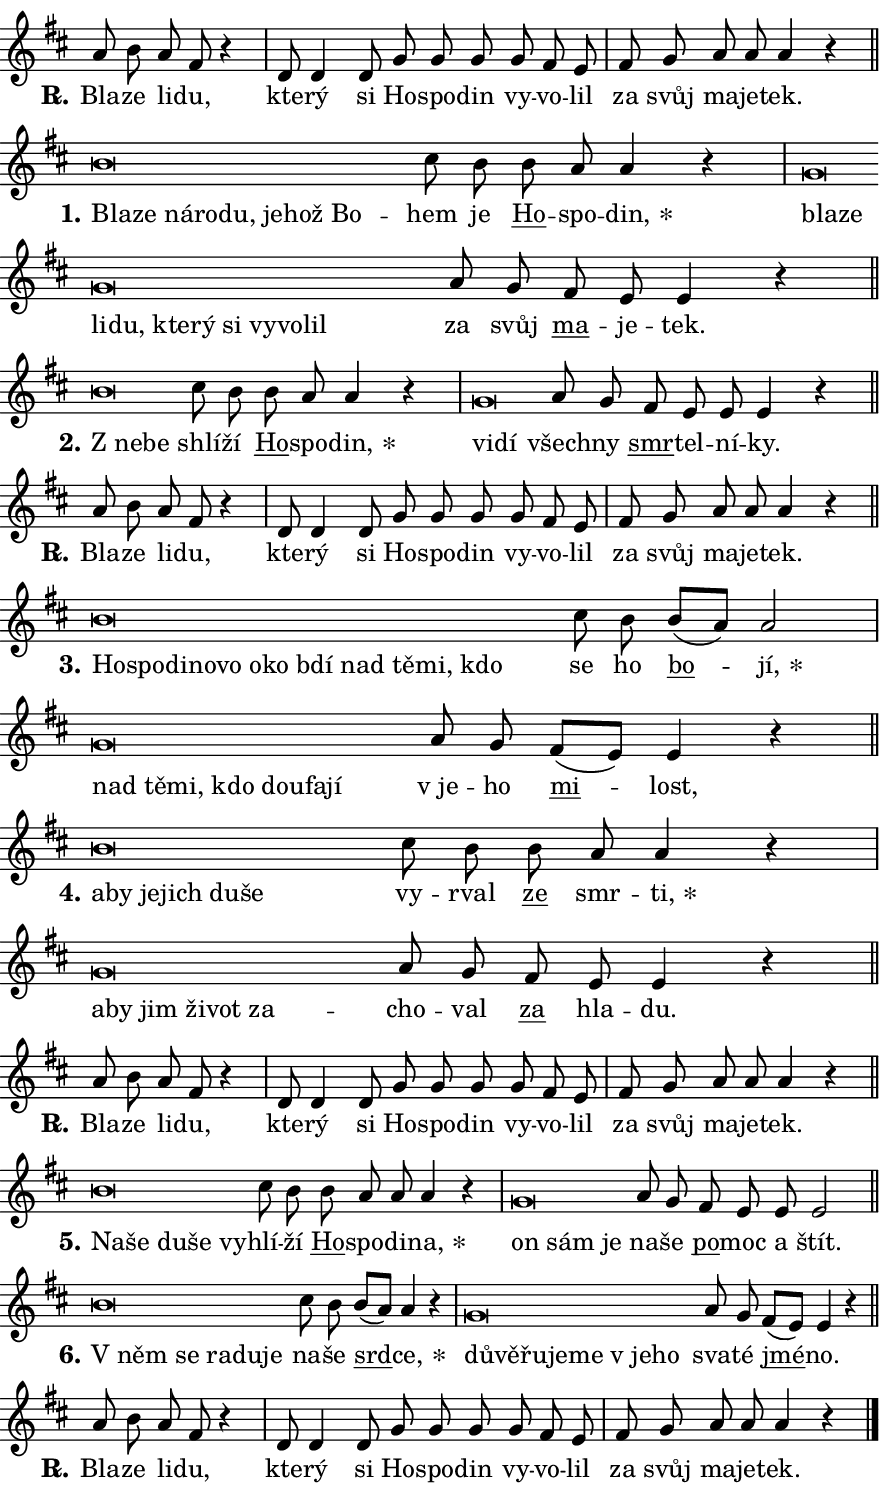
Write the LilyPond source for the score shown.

\version "2.24.0"
\header { tagline = "" }
\paper {
  indent = 0\cm
  top-margin = 0\cm
  right-margin = 0.13\cm % to fit lyric hyphens
  bottom-margin = 0\cm
  left-margin = 0\cm
  paper-width = 15\cm
  page-breaking = #ly:one-page-breaking
  system-system-spacing.basic-distance = #11
  score-system-spacing.basic-distance = #11
  ragged-last = ##f
}


%% Author: Thomas Morley
%% https://lists.gnu.org/archive/html/lilypond-user/2020-05/msg00002.html
#(define (line-position grob)
"Returns position of @var[grob} in current system:
   @code{'start}, if at first time-step
   @code{'end}, if at last time-step
   @code{'middle} otherwise
"
  (let* ((col (ly:item-get-column grob))
         (ln (ly:grob-object col 'left-neighbor))
         (rn (ly:grob-object col 'right-neighbor))
         (col-to-check-left (if (ly:grob? ln) ln col))
         (col-to-check-right (if (ly:grob? rn) rn col))
         (break-dir-left
           (and
             (ly:grob-property col-to-check-left 'non-musical #f)
             (ly:item-break-dir col-to-check-left)))
         (break-dir-right
           (and
             (ly:grob-property col-to-check-right 'non-musical #f)
             (ly:item-break-dir col-to-check-right))))
        (cond ((eqv? 1 break-dir-left) 'start)
              ((eqv? -1 break-dir-right) 'end)
              (else 'middle))))

#(define (tranparent-at-line-position vctor)
  (lambda (grob)
  "Relying on @code{line-position} select the relevant enry from @var{vctor}.
Used to determine transparency,"
    (case (line-position grob)
      ((end) (not (vector-ref vctor 0)))
      ((middle) (not (vector-ref vctor 1)))
      ((start) (not (vector-ref vctor 2))))))

noteHeadBreakVisibility =
#(define-music-function (break-visibility)(vector?)
"Makes @code{NoteHead}s transparent relying on @var{break-visibility}"
#{
  \override NoteHead.transparent =
    #(tranparent-at-line-position break-visibility)
#})

#(define delete-ledgers-for-transparent-note-heads
  (lambda (grob)
    "Reads whether a @code{NoteHead} is transparent.
If so this @code{NoteHead} is removed from @code{'note-heads} from
@var{grob}, which is supposed to be @code{LedgerLineSpanner}.
As a result ledgers are not printed for this @code{NoteHead}"
    (let* ((nhds-array (ly:grob-object grob 'note-heads))
           (nhds-list
             (if (ly:grob-array? nhds-array)
                 (ly:grob-array->list nhds-array)
                 '()))
           ;; Relies on the transparent-property being done before
           ;; Staff.LedgerLineSpanner.after-line-breaking is executed.
           ;; This is fragile ...
           (to-keep
             (remove
               (lambda (nhd)
                 (ly:grob-property nhd 'transparent #f))
               nhds-list)))
      ;; TODO find a better method to iterate over grob-arrays, similiar
      ;; to filter/remove etc for lists
      ;; For now rebuilt from scratch
      (set! (ly:grob-object grob 'note-heads)  '())
      (for-each
        (lambda (nhd)
          (ly:pointer-group-interface::add-grob grob 'note-heads nhd))
        to-keep))))

squashNotes = {
  \override NoteHead.X-extent = #'(-0.2 . 0.2)
  \override NoteHead.Y-extent = #'(-0.75 . 0)
  \override NoteHead.stencil =
    #(lambda (grob)
       (let ((pos (ly:grob-property grob 'staff-position)))
         (begin
           (if (< pos -7) (display "ERROR: Lower brevis then expected\n") (display ""))
           (if (<= pos -6) ly:text-interface::print ly:note-head::print))))
}
unSquashNotes = {
  \revert NoteHead.X-extent
  \revert NoteHead.Y-extent
  \revert NoteHead.stencil
}

hideNotes = \noteHeadBreakVisibility #begin-of-line-visible
unHideNotes = \noteHeadBreakVisibility #all-visible

% work-around for resetting accidentals
% https://lilypond.org/doc/v2.23/Documentation/notation/displaying-rhythms#unmetered-music
cadenzaMeasure = {
  \cadenzaOff
  \partial 1024 s1024
  \cadenzaOn
}

#(define-markup-command (accent layout props text) (markup?)
  "Underline accented syllable"
  (interpret-markup layout props
    #{\markup \override #'(offset . 4.3) \underline { #text }#}))

responsum = \markup \concat {
  "R" \hspace #-1.05 \path #0.1 #'((moveto 0 0.07) (lineto 0.9 0.8)) \hspace #0.05 "."
}

spaceSize = #0.6828661417322834 % exact space size for TeX Gyre Schola

\layout {
  \context {
    \Staff
    \remove "Time_signature_engraver"
    \override LedgerLineSpanner.after-line-breaking = #delete-ledgers-for-transparent-note-heads
  }
  \context {
    \Lyrics {
      \override LyricSpace.minimum-distance = \spaceSize
      \override LyricText.font-name = #"TeX Gyre Schola"
      \override LyricText.font-size = 1
      \override StanzaNumber.font-name = #"TeX Gyre Schola Bold"
      \override StanzaNumber.font-size = 1
    }
  }
  \context {
    \Score 
    \override NoteHead.text =
      #(lambda (grob) 
        (let ((pos (ly:grob-property grob 'staff-position)))
          #{\markup {
            \combine
              \halign #-0.55 \raise #(if (= pos -6) 0 0.5) \override #'(thickness . 2) \draw-line #'(3.2 . 0)
              \musicglyph "noteheads.sM1"
          }#}))
  }
}

% magnetic-lyrics.ily
%
%   written by
%     Jean Abou Samra <jean@abou-samra.fr>
%     Werner Lemberg <wl@gnu.org>
%
%   adapted by
%     Jiri Hon <jiri.hon@gmail.com>
%
% Version 2022-Apr-15

% https://www.mail-archive.com/lilypond-user@gnu.org/msg149350.html

#(define (Left_hyphen_pointer_engraver context)
   "Collect syllable-hyphen-syllable occurrences in lyrics and store
them in properties.  This engraver only looks to the left.  For
example, if the lyrics input is @code{foo -- bar}, it does the
following.

@itemize @bullet
@item
Set the @code{text} property of the @code{LyricHyphen} grob between
@q{foo} and @q{bar} to @code{foo}.

@item
Set the @code{left-hyphen} property of the @code{LyricText} grob with
text @q{foo} to the @code{LyricHyphen} grob between @q{foo} and
@q{bar}.
@end itemize

Use this auxiliary engraver in combination with the
@code{lyric-@/text::@/apply-@/magnetic-@/offset!} hook."
   (let ((hyphen #f)
         (text #f))
     (make-engraver
      (acknowledgers
       ((lyric-syllable-interface engraver grob source-engraver)
        (set! text grob)))
      (end-acknowledgers
       ((lyric-hyphen-interface engraver grob source-engraver)
        ;(when (not (grob::has-interface grob 'lyric-space-interface))
          (set! hyphen grob)));)
      ((stop-translation-timestep engraver)
       (when (and text hyphen)
         (ly:grob-set-object! text 'left-hyphen hyphen))
       (set! text #f)
       (set! hyphen #f)))))

#(define (lyric-text::apply-magnetic-offset! grob)
   "If the space between two syllables is less than the value in
property @code{LyricText@/.details@/.squash-threshold}, move the right
syllable to the left so that it gets concatenated with the left
syllable.

Use this function as a hook for
@code{LyricText@/.after-@/line-@/breaking} if the
@code{Left_@/hyphen_@/pointer_@/engraver} is active."
   (let ((hyphen (ly:grob-object grob 'left-hyphen #f)))
     (when hyphen
       (let ((left-text (ly:spanner-bound hyphen LEFT)))
         (when (grob::has-interface left-text 'lyric-syllable-interface)
           (let* ((common (ly:grob-common-refpoint grob left-text X))
                  (this-x-ext (ly:grob-extent grob common X))
                  (left-x-ext
                   (begin
                     ;; Trigger magnetism for left-text.
                     (ly:grob-property left-text 'after-line-breaking)
                     (ly:grob-extent left-text common X)))
                  ;; `delta` is the gap width between two syllables.
                  (delta (- (interval-start this-x-ext)
                            (interval-end left-x-ext)))
                  (details (ly:grob-property grob 'details))
                  (threshold (assoc-get 'squash-threshold details 0.2)))
             (when (< delta threshold)
               (let* (;; We have to manipulate the input text so that
                      ;; ligatures crossing syllable boundaries are not
                      ;; disabled.  For languages based on the Latin
                      ;; script this is essentially a beautification.
                      ;; However, for non-Western scripts it can be a
                      ;; necessity.
                      (lt (ly:grob-property left-text 'text))
                      (rt (ly:grob-property grob 'text))
                      (is-space (grob::has-interface hyphen 'lyric-space-interface))
                      (space (if is-space " " ""))
                      (extra-delta (if is-space spaceSize 0))
                      ;; Append new syllable.
                      (ltrt-space (if (and (string? lt) (string? rt))
                                (string-append lt space rt)
                                (make-concat-markup (list lt space rt))))
                      ;; Right-align `ltrt` to the right side.
                      (ltrt-space-markup (grob-interpret-markup
                               grob
                               (make-translate-markup
                                (cons (interval-length this-x-ext) 0)
                                (make-right-align-markup ltrt-space)))))
                 (begin
                   ;; Don't print `left-text`.
                   (ly:grob-set-property! left-text 'stencil #f)
                   ;; Set text and stencil (which holds all collected
                   ;; syllables so far) and shift it to the left.
                   (ly:grob-set-property! grob 'text ltrt-space)
                   (ly:grob-set-property! grob 'stencil ltrt-space-markup)
                   (ly:grob-translate-axis! grob (- (- delta extra-delta)) X))))))))))


#(define (lyric-hyphen::displace-bounds-first grob)
   ;; Make very sure this callback isn't triggered too early.
   (let ((left (ly:spanner-bound grob LEFT))
         (right (ly:spanner-bound grob RIGHT)))
     (ly:grob-property left 'after-line-breaking)
     (ly:grob-property right 'after-line-breaking)
     (ly:lyric-hyphen::print grob)))

squashThreshold = #0.4

\layout {
  \context {
    \Lyrics
    \consists #Left_hyphen_pointer_engraver
    \override LyricText.after-line-breaking =
      #lyric-text::apply-magnetic-offset!
    \override LyricHyphen.stencil = #lyric-hyphen::displace-bounds-first
    \override LyricText.details.squash-threshold = \squashThreshold
    \override LyricHyphen.minimum-distance = 0
    \override LyricHyphen.minimum-length = \squashThreshold
  }
}

squashText = \override LyricText.details.squash-threshold = 9999
unSquashText = \override LyricText.details.squash-threshold = \squashThreshold

leftText = \override LyricText.self-alignment-X = #LEFT
unLeftText = \revert LyricText.self-alignment-X

starOffset = #(lambda (grob) 
                (let ((x_offset (ly:self-alignment-interface::aligned-on-x-parent grob)))
                  (if (= x_offset 0) 0 (+ x_offset 1.2))))

star = #(define-music-function (syllable)(string?)
"Append star separator at the end of a syllable"
#{
  \once \override LyricText.X-offset = #starOffset
  \lyricmode { \markup {
    #syllable
    \override #'((font-name . "TeX Gyre Schola Bold")) \hspace #0.2 \lower #0.65 \larger "*"
  } }
#})

starAccent = #(define-music-function (syllable)(string?)
"Append star separator at the end of a syllable and make accent"
#{
  \once \override LyricText.X-offset = #starOffset
  \lyricmode { \markup {
    \accent #syllable
    \override #'((font-name . "TeX Gyre Schola Bold")) \hspace #0.2 \lower #0.65 \larger "*"
  } }
#})

breath = #(define-music-function (syllable)(string?)
"Append breathing indicator at the end of a syllable"
#{
  \lyricmode { \markup { #syllable "+" } }
#})

optionalBreath = #(define-music-function (syllable)(string?)
"Append optional breathing indicator at the end of a syllable"
#{
  \lyricmode { \markup { #syllable "(+)" } }
#})


\score {
    <<
        \new Voice = "melody" { \cadenzaOn \key d \major \relative { a'8 b a fis r4 \cadenzaMeasure \bar "|" d8 d4 d8 \bar "" g g g \bar "" g fis e \cadenzaMeasure \bar "|" fis g a a a4 r \cadenzaMeasure \bar "||" \break } }
        \new Lyrics \lyricsto "melody" { \lyricmode { \set stanza = \responsum
Bla -- ze li -- du, kte -- rý si Ho -- spo -- din vy -- vo -- lil za svůj ma -- je -- tek. } }
    >>
    \layout {}
}

\score {
    <<
        \new Voice = "melody" { \cadenzaOn \key d \major \relative { \squashNotes b'\breve*1/16 \hideNotes \breve*1/16 \bar "" \breve*1/16 \bar "" \breve*1/16 \bar "" \breve*1/16 \bar "" \breve*1/16 \bar "" \breve*1/16 \breve*1/16 \bar "" \unHideNotes \unSquashNotes cis8 b \bar "" b a a4 r \cadenzaMeasure \bar "|" \squashNotes g\breve*1/16 \hideNotes \breve*1/16 \bar "" \breve*1/16 \bar "" \breve*1/16 \bar "" \breve*1/16 \bar "" \breve*1/16 \bar "" \breve*1/16 \bar "" \breve*1/16 \bar "" \breve*1/16 \breve*1/16 \bar "" \unHideNotes \unSquashNotes a8 g \bar "" fis e e4 r \cadenzaMeasure \bar "||" \break } }
        \new Lyrics \lyricsto "melody" { \lyricmode { \set stanza = "1."
\leftText Bla -- \squashText ze ná -- ro -- du, je -- hož Bo -- \unLeftText \unSquashText hem je \markup \accent Ho -- spo -- \star din, \leftText bla -- \squashText ze li -- du, kte -- rý si vy -- vo -- lil \unLeftText \unSquashText za svůj \markup \accent ma -- je -- tek. } }
    >>
    \layout {}
}

\score {
    <<
        \new Voice = "melody" { \cadenzaOn \key d \major \relative { \squashNotes b'\breve*1/16 \hideNotes \breve*1/16 \bar "" \unHideNotes \unSquashNotes cis8 b \bar "" b a a4 r \cadenzaMeasure \bar "|" \squashNotes g\breve*1/16 \hideNotes \breve*1/16 \bar "" \unHideNotes \unSquashNotes a8 g \bar "" fis e e e4 r \cadenzaMeasure \bar "||" \break } }
        \new Lyrics \lyricsto "melody" { \lyricmode { \set stanza = "2."
\leftText "Z ne" -- \squashText be \unLeftText \unSquashText shlí -- ží \markup \accent Ho -- spo -- \star din, \leftText vi -- \squashText dí \unLeftText \unSquashText všech -- ny \markup \accent smr -- tel -- ní -- ky. } }
    >>
    \layout {}
}

\score {
    <<
        \new Voice = "melody" { \cadenzaOn \key d \major \relative { a'8 b a fis r4 \cadenzaMeasure \bar "|" d8 d4 d8 \bar "" g g g \bar "" g fis e \cadenzaMeasure \bar "|" fis g a a a4 r \cadenzaMeasure \bar "||" \break } }
        \new Lyrics \lyricsto "melody" { \lyricmode { \set stanza = \responsum
Bla -- ze li -- du, kte -- rý si Ho -- spo -- din vy -- vo -- lil za svůj ma -- je -- tek. } }
    >>
    \layout {}
}

\score {
    <<
        \new Voice = "melody" { \cadenzaOn \key d \major \relative { \squashNotes b'\breve*1/16 \hideNotes \breve*1/16 \bar "" \breve*1/16 \bar "" \breve*1/16 \bar "" \breve*1/16 \bar "" \breve*1/16 \bar "" \breve*1/16 \bar "" \breve*1/16 \bar "" \breve*1/16 \bar "" \breve*1/16 \bar "" \breve*1/16 \breve*1/16 \bar "" \unHideNotes \unSquashNotes cis8 b \bar "" b[( a)] a2 \cadenzaMeasure \bar "|" \squashNotes g\breve*1/16 \hideNotes \breve*1/16 \bar "" \breve*1/16 \bar "" \breve*1/16 \bar "" \breve*1/16 \bar "" \breve*1/16 \breve*1/16 \bar "" \unHideNotes \unSquashNotes a8 g \bar "" fis[( e)] e4 r \cadenzaMeasure \bar "||" \break } }
        \new Lyrics \lyricsto "melody" { \lyricmode { \set stanza = "3."
\leftText Ho -- \squashText spo -- di -- no -- vo o -- ko bdí nad tě -- mi, kdo \unLeftText \unSquashText se ho \markup \accent bo -- \star jí, \leftText nad \squashText tě -- mi, kdo dou -- fa -- jí \unLeftText \unSquashText "v je" -- ho \markup \accent mi -- lost, } }
    >>
    \layout {}
}

\score {
    <<
        \new Voice = "melody" { \cadenzaOn \key d \major \relative { \squashNotes b'\breve*1/16 \hideNotes \breve*1/16 \bar "" \breve*1/16 \bar "" \breve*1/16 \bar "" \breve*1/16 \breve*1/16 \bar "" \unHideNotes \unSquashNotes cis8 b \bar "" b a a4 r \cadenzaMeasure \bar "|" \squashNotes g\breve*1/16 \hideNotes \breve*1/16 \bar "" \breve*1/16 \bar "" \breve*1/16 \bar "" \breve*1/16 \breve*1/16 \bar "" \unHideNotes \unSquashNotes a8 g \bar "" fis e e4 r \cadenzaMeasure \bar "||" \break } }
        \new Lyrics \lyricsto "melody" { \lyricmode { \set stanza = "4."
\leftText a -- \squashText by je -- jich du -- še \unLeftText \unSquashText vy -- rval \markup \accent ze smr -- \star ti, \leftText a -- \squashText by jim ži -- vot za -- \unLeftText \unSquashText cho -- val \markup \accent za hla -- du. } }
    >>
    \layout {}
}

\score {
    <<
        \new Voice = "melody" { \cadenzaOn \key d \major \relative { a'8 b a fis r4 \cadenzaMeasure \bar "|" d8 d4 d8 \bar "" g g g \bar "" g fis e \cadenzaMeasure \bar "|" fis g a a a4 r \cadenzaMeasure \bar "||" \break } }
        \new Lyrics \lyricsto "melody" { \lyricmode { \set stanza = \responsum
Bla -- ze li -- du, kte -- rý si Ho -- spo -- din vy -- vo -- lil za svůj ma -- je -- tek. } }
    >>
    \layout {}
}

\score {
    <<
        \new Voice = "melody" { \cadenzaOn \key d \major \relative { \squashNotes b'\breve*1/16 \hideNotes \breve*1/16 \bar "" \breve*1/16 \bar "" \breve*1/16 \breve*1/16 \bar "" \unHideNotes \unSquashNotes cis8 b \bar "" b a a a4 r \cadenzaMeasure \bar "|" \squashNotes g\breve*1/16 \hideNotes \breve*1/16 \breve*1/16 \bar "" \unHideNotes \unSquashNotes a8 g \bar "" fis e e e2 \cadenzaMeasure \bar "||" \break } }
        \new Lyrics \lyricsto "melody" { \lyricmode { \set stanza = "5."
\leftText Na -- \squashText še du -- še vy -- \unLeftText \unSquashText hlí -- ží \markup \accent Ho -- spo -- di -- \star na, \leftText on \squashText sám je \unLeftText \unSquashText na -- še \markup \accent po -- moc a štít. } }
    >>
    \layout {}
}

\score {
    <<
        \new Voice = "melody" { \cadenzaOn \key d \major \relative { \squashNotes b'\breve*1/16 \hideNotes \breve*1/16 \bar "" \breve*1/16 \bar "" \breve*1/16 \breve*1/16 \bar "" \unHideNotes \unSquashNotes cis8 b \bar "" b[( a)] a4 r \cadenzaMeasure \bar "|" \squashNotes g\breve*1/16 \hideNotes \breve*1/16 \bar "" \breve*1/16 \bar "" \breve*1/16 \bar "" \breve*1/16 \bar "" \breve*1/16 \breve*1/16 \bar "" \unHideNotes \unSquashNotes a8 g \bar "" fis[( e)] e4 r \cadenzaMeasure \bar "||" \break } }
        \new Lyrics \lyricsto "melody" { \lyricmode { \set stanza = "6."
\leftText "V něm" \squashText se ra -- du -- je \unLeftText \unSquashText na -- še \markup \accent srd -- \star ce, \leftText dů -- \squashText vě -- řu -- je -- me "v je" -- ho \unLeftText \unSquashText sva -- té \markup \accent jmé -- no. } }
    >>
    \layout {}
}

\score {
    <<
        \new Voice = "melody" { \cadenzaOn \key d \major \relative { a'8 b a fis r4 \cadenzaMeasure \bar "|" d8 d4 d8 \bar "" g g g \bar "" g fis e \cadenzaMeasure \bar "|" fis g a a a4 r \cadenzaMeasure \bar "||" \break } \bar "|." }
        \new Lyrics \lyricsto "melody" { \lyricmode { \set stanza = \responsum
Bla -- ze li -- du, kte -- rý si Ho -- spo -- din vy -- vo -- lil za svůj ma -- je -- tek. } }
    >>
    \layout {}
}
